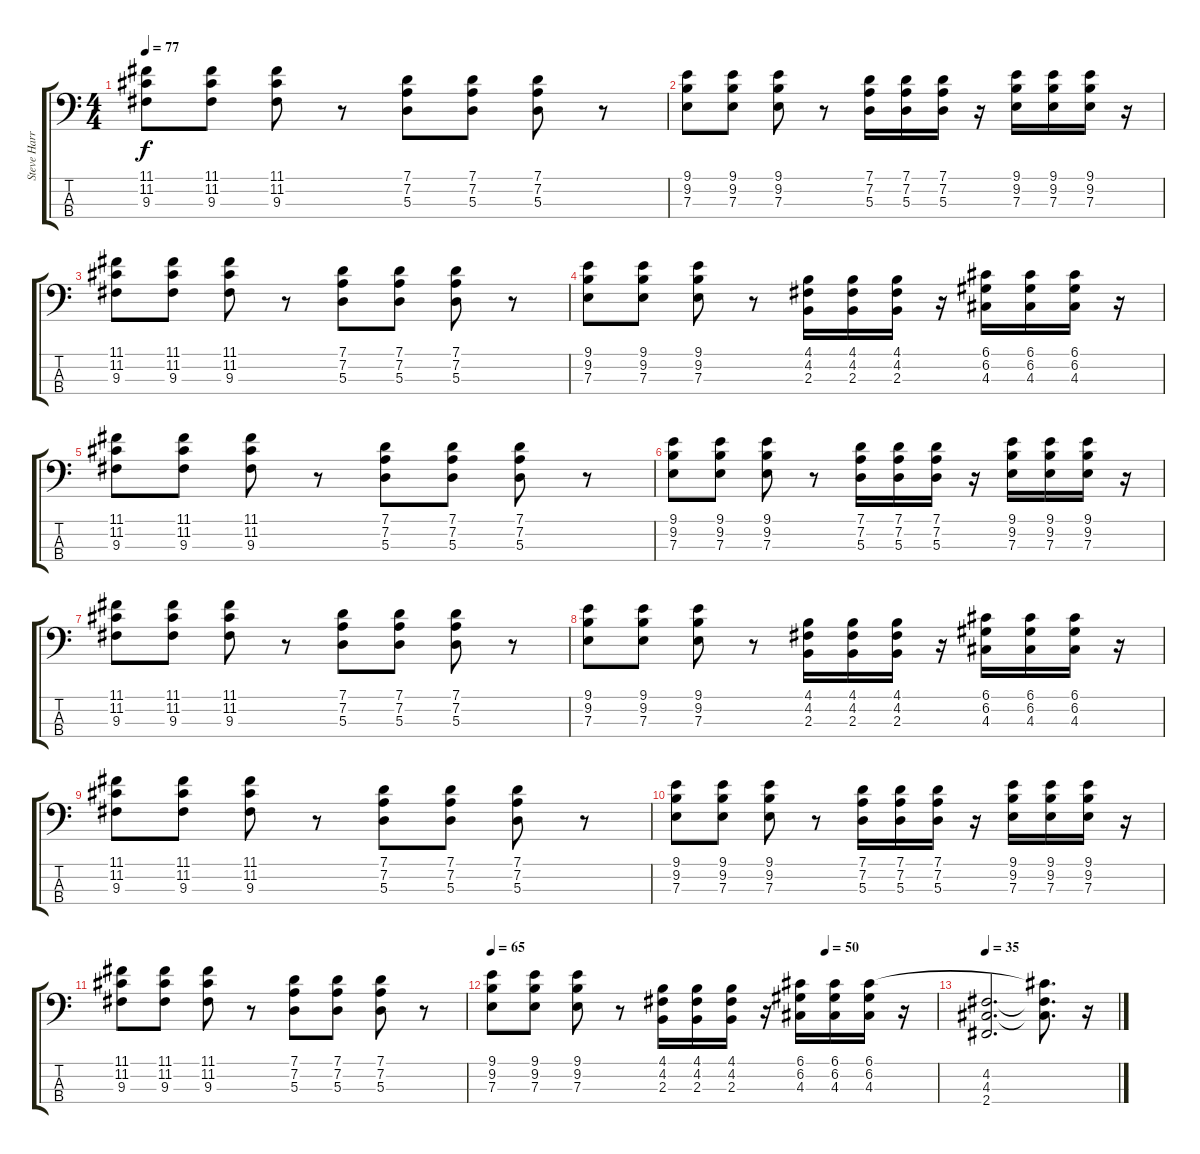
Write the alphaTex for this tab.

\track ("Steve Harris" "Steve Harr") {instrument electricbassfinger}
\staff {score tabs}
\tuning (G2 D2 A1 E1) {hide}
\ts (4 4)
\tempo 77
\clef f4
\ks c
(11.1 11.2 9.3).8{dy f} (11.1 11.2 9.3).8 (11.1 11.2 9.3).8 r.8 (7.1 7.2 5.3).8 (7.1 7.2 5.3).8 (7.1 7.2 5.3).8 r.8 |
(9.1 9.2 7.3).8 (9.1 9.2 7.3).8 (9.1 9.2 7.3).8 r.8 (7.1 7.2 5.3).16 (7.1 7.2 5.3).16 (7.1 7.2 5.3).16 r.16 (9.1 9.2 7.3).16 (9.1 9.2 7.3).16 (9.1 9.2 7.3).16 r.16 |
(11.1 11.2 9.3).8 (11.1 11.2 9.3).8 (11.1 11.2 9.3).8 r.8 (7.1 7.2 5.3).8 (7.1 7.2 5.3).8 (7.1 7.2 5.3).8 r.8 |
(9.1 9.2 7.3).8 (9.1 9.2 7.3).8 (9.1 9.2 7.3).8 r.8 (4.1 4.2 2.3).16 (4.1 4.2 2.3).16 (4.1 4.2 2.3).16 r.16 (6.1 6.2 4.3).16 (6.1 6.2 4.3).16 (6.1 6.2 4.3).16 r.16 |
(11.1 11.2 9.3).8 (11.1 11.2 9.3).8 (11.1 11.2 9.3).8 r.8 (7.1 7.2 5.3).8 (7.1 7.2 5.3).8 (7.1 7.2 5.3).8 r.8 |
(9.1 9.2 7.3).8 (9.1 9.2 7.3).8 (9.1 9.2 7.3).8 r.8 (7.1 7.2 5.3).16 (7.1 7.2 5.3).16 (7.1 7.2 5.3).16 r.16 (9.1 9.2 7.3).16 (9.1 9.2 7.3).16 (9.1 9.2 7.3).16 r.16 |
(11.1 11.2 9.3).8 (11.1 11.2 9.3).8 (11.1 11.2 9.3).8 r.8 (7.1 7.2 5.3).8 (7.1 7.2 5.3).8 (7.1 7.2 5.3).8 r.8 |
(9.1 9.2 7.3).8 (9.1 9.2 7.3).8 (9.1 9.2 7.3).8 r.8 (4.1 4.2 2.3).16 (4.1 4.2 2.3).16 (4.1 4.2 2.3).16 r.16 (6.1 6.2 4.3).16 (6.1 6.2 4.3).16 (6.1 6.2 4.3).16 r.16 |
(11.1 11.2 9.3).8 (11.1 11.2 9.3).8 (11.1 11.2 9.3).8 r.8 (7.1 7.2 5.3).8 (7.1 7.2 5.3).8 (7.1 7.2 5.3).8 r.8 |
(9.1 9.2 7.3).8 (9.1 9.2 7.3).8 (9.1 9.2 7.3).8 r.8 (7.1 7.2 5.3).16 (7.1 7.2 5.3).16 (7.1 7.2 5.3).16 r.16 (9.1 9.2 7.3).16 (9.1 9.2 7.3).16 (9.1 9.2 7.3).16 r.16 |
(11.1 11.2 9.3).8 (11.1 11.2 9.3).8 (11.1 11.2 9.3).8 r.8 (7.1 7.2 5.3).8 (7.1 7.2 5.3).8 (7.1 7.2 5.3).8 r.8 |
\tempo 65
\tempo (50 0.75)
(9.1 9.2 7.3).8 (9.1 9.2 7.3).8 (9.1 9.2 7.3).8 r.8 (4.1 4.2 2.3).16 (4.1 4.2 2.3).16 (4.1 4.2 2.3).16 r.16 (6.1 6.2 4.3).16 (6.1 6.2 4.3).16 (6.1 6.2 4.3).16 r.16 |
\tempo 35
(4.2 4.3 2.4).2{d} (6.1{t} 4.2{t} 4.3{t}).8{d} r.16
